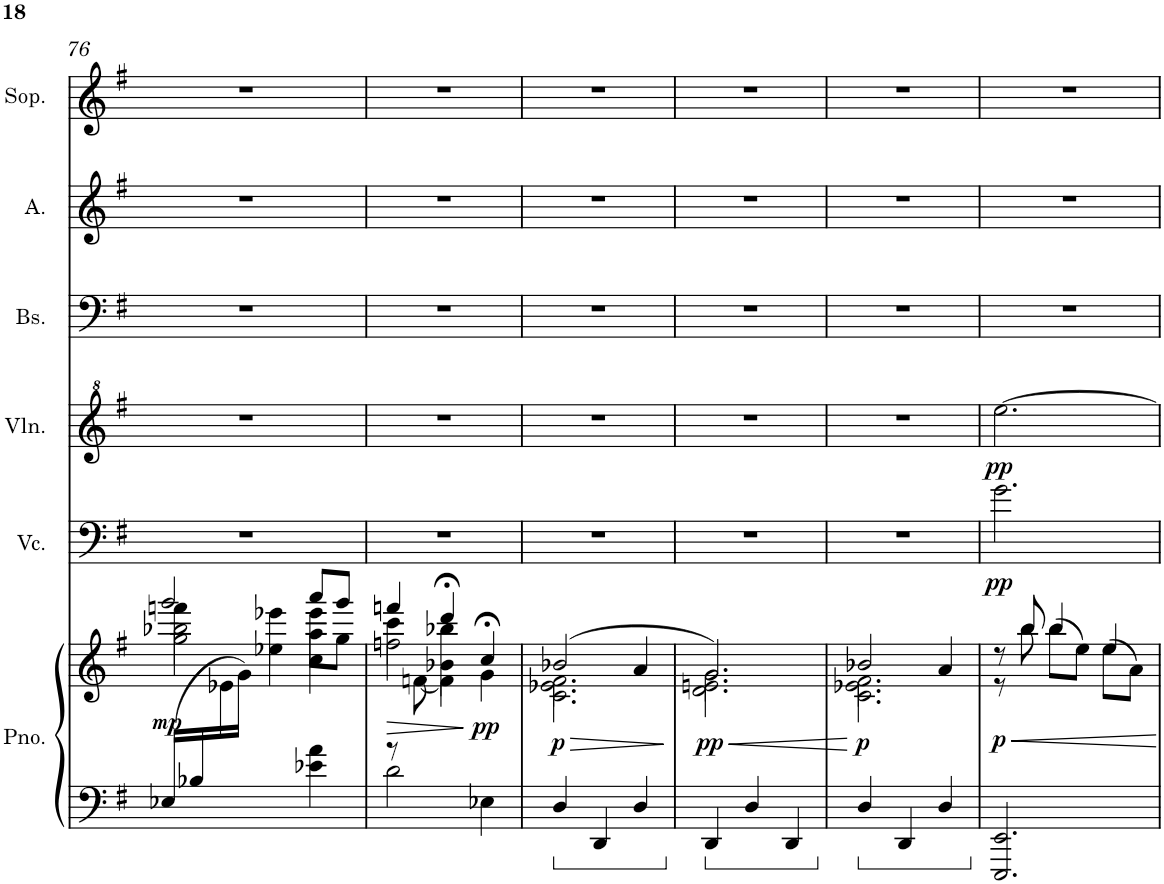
**kern	**kern	**dynam	**kern	**dynam	**kern	**dynam	**kern	**kern	**kern
*part6	*part6	*part6	*part5	*part5	*part4	*part4	*part3	*part2	*part1
*staff7	*staff6	*staff6/7	*staff5	*staff5	*staff4	*staff4	*staff3	*staff2	*staff1
*I"Piano	*	*	*I"Violoncello	*	*I"Violin	*	*I"Bas	*I"Alt	*I"Sopraan
*I'Pno.	*	*	*I'Vc.	*	*I'Vln.	*	*I'Bs.	*I'A.	*I'Sop.
!!LO:PB:g=z
*clefF4	*clefG2	*	*clefF4	*	*clefG^2	*	*clefF4	*clefG2	*clefG2
*k[f#]	*k[f#]	*	*k[f#]	*	*k[f#]	*	*k[f#]	*k[f#]	*k[f#]
*M3/4	*M3/4	*	*M3/4	*	*M3/4	*	*M3/4	*M3/4	*M3/4
=76	=76	=76	=76	=76	=76	=76	=76	=76	=76
*	*^	*	*	*	*	*	*	*	*
*	*	*^	*	*	*	*	*	*	*	*
*	*	*	*^	*	*	*	*	*	*	*	*
*	*	*	*	*^	*	*	*	*	*	*	*	*
!	!	!	!	!	!	!LO:DY:b	!	!	!	!	!	!	!
(16E-X/LL	2ggg/	2gg\ 2bb-X\	4fffn\	8ryy	2ryy	mp	2.r	.	2.r	.	2.r	2.r	2.r
16B-X/	.	.	.	.	.	.	.	.	.	.	.	.	.
4.ryy	.	.	.	16e-X\	.	.	.	.	.	.	.	.	.
.	.	.	.	16g\JJ)	.	.	.	.	.	.	.	.	.
.	.	.	4eee-X\	4ee-X\	.	.	.	.	.	.	.	.	.
4e-X\ 4a\	8aaa/L	8aa\L	4eee-\	4ryy	4cc\	.	.	.	.	.	.	.	.
.	8ggg/J	8gg\J	.	.	.	.	.	.	.	.	.	.	.
=77	=77	=77	=77	=77	=77	=77	=77	=77	=77	=77	=77	=77	=77
*^	*	*	*	*	*	*	*	*	*	*	*	*	*
!	!	!	!	!	!	!	!LO:HP:b	!	!	!	!	!	!	!
8r	2d\	4fffn/	4ccc\	2ffn\	4ryy	8ryy	>	2.r	.	2.r	.	2.r	2.r	2.r
8ryy	.	.	.	.	.	[8fn\	.	.	.	.	.	.	.	.
4ryy	.	4ddd;</	4bb-X\	.	4b-X\	4f\]	.	.	.	.	.	.	.	.
!	!	!	!	!	!	!	!LO:DY:n=1:b	!	!	!	!	!	!	!
4E-X\	4ryy	4cc;</	4g\	4ryy	4ryy	4ryy	] pp	.	.	.	.	.	.	.
=78	=78	=78	=78	=78	=78	=78	=78	=78	=78	=78	=78	=78	=78	=78
!	!	!	!	!	!	!	!LO:HP:b	!	!	!	!	!	!	!
!	!	!	!	!	!	!	!LO:DY:n=1:b	!	!	!	!	!	!	!
*v	*v	*	*	*	*	*	*	*	*	*	*	*	*	*
*	*	*	*v	*v	*v	*	*	*	*	*	*	*	*
4D/	(>2b-X/	2.f#\	2.c\ 2.e-X\	> p	2.r	.	2.r	.	2.r	2.r	2.r
4DD/	.	.	.	.	.	.	.	.	.	.	.
4D/	4a/	.	.	.	.	.	.	.	.	.	.
*	*v	*v	*v	*	*	*	*	*	*	*	*
.	.	]	.	.	.	.	.	.	.
=79	=79	=79	=79	=79	=79	=79	=79	=79	=79
!	!	!LO:HP:b	!	!	!	!	!	!	!
*	*^	*	*	*	*	*	*	*	*
*	*	*^	*	*	*	*	*	*	*	*
!	!	!	!	!LO:DY:n=1:b	!	!	!	!	!	!	!
4DD/	2.g/)	2.g\	2.d\ 2.en\	< pp	2.r	.	2.r	.	2.r	2.r	2.r
4D/	.	.	.	.	.	.	.	.	.	.	.
4DD/	.	.	.	.	.	.	.	.	.	.	.
*	*v	*v	*v	*	*	*	*	*	*	*	*
.	.	[	.	.	.	.	.	.	.
=80	=80	=80	=80	=80	=80	=80	=80	=80	=80
*	*^	*	*	*	*	*	*	*	*
*	*	*^	*	*	*	*	*	*	*	*
!	!	!	!	!LO:DY:b	!	!	!	!	!	!	!
4D/	2b-X/	2.f#\	2.c\ 2.e-X\	p	2.r	.	2.r	.	2.r	2.r	2.r
4DD/	.	.	.	.	.	.	.	.	.	.	.
4D/	4a/	.	.	.	.	.	.	.	.	.	.
*	*	*v	*v	*	*	*	*	*	*	*	*
=81	=81	=81	=81	=81	=81	=81	=81	=81	=81	=81
!	!	!	!LO:DY:b	!	!LO:DY:b	!	!LO:DY:b	!	!	!
2.EEE/ 2.EE/	8r	8r	p	2.g\	pp	[2.eee\	pp	2.r	2.r	2.r
.	8bb/	8bb\	.	.	.	.	.	.	.	.
.	4bb/	(>8bb\L	.	.	.	.	.	.	.	.
.	.	8ee\J)	.	.	.	.	.	.	.	.
.	4ee/	(>8ee\L	.	.	.	.	.	.	.	.
.	.	8a\J)	.	.	.	.	.	.	.	.
*	*v	*v	*	*	*	*	*	*	*	*
=	=	=	=	=	=	=	=	=	=
*-	*-	*-	*-	*-	*-	*-	*-	*-	*-
